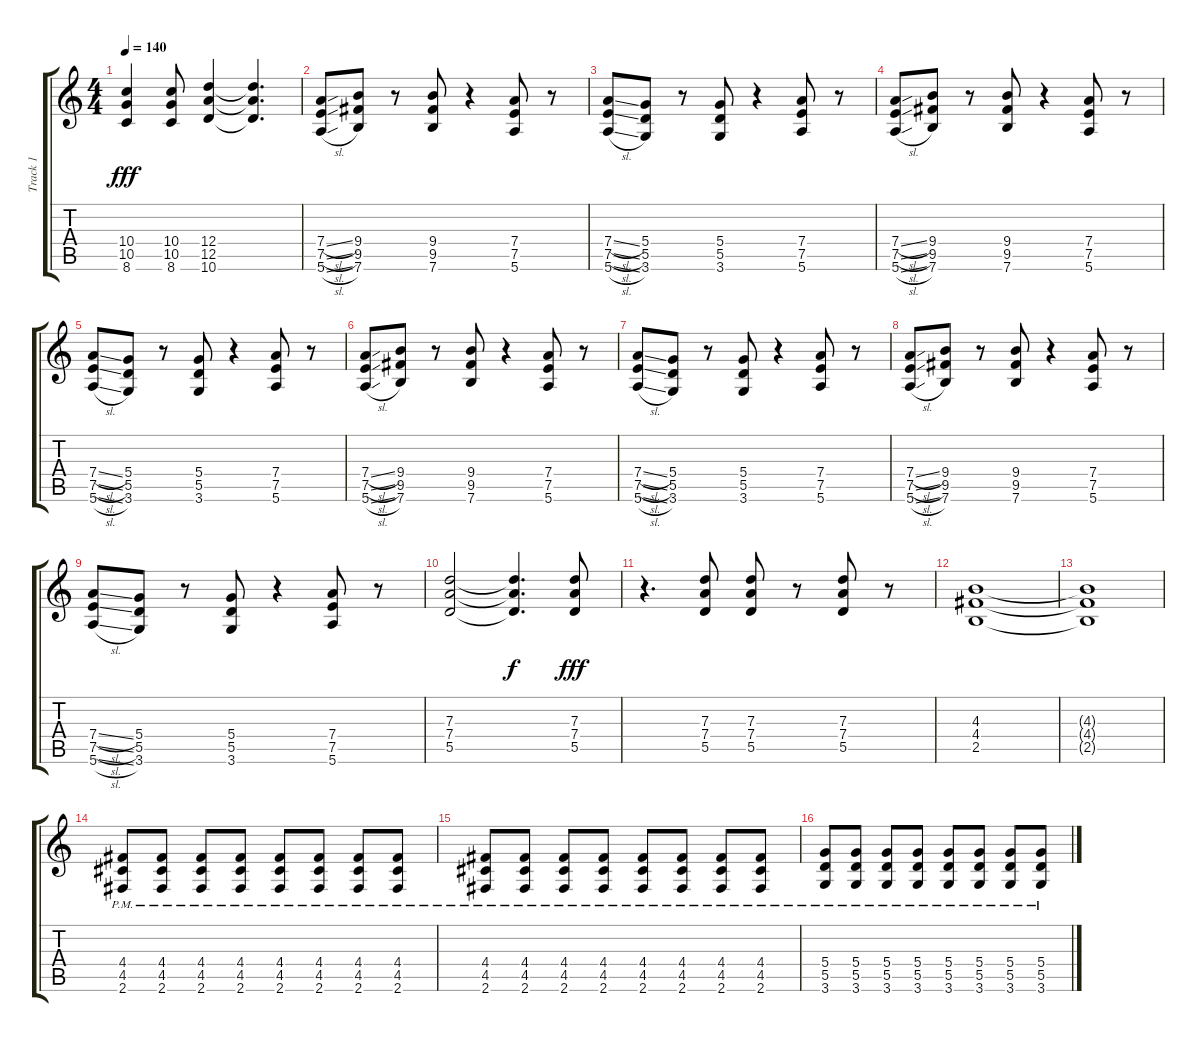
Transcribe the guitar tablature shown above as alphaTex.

\track ("Track 1" "Track 1") {instrument overdrivenguitar}
\staff {score tabs}
\tuning (E4 B3 G3 D3 A2 E2) {hide}
\ts (4 4)
\tempo 140
\clef g2
\ks c
(10.4{t} 10.5{t} 8.6{t}).4{dy fff} (10.4 10.5 8.6).8 (12.4 12.5 10.6).4 (12.4{t} 12.5{t} 10.6{t}).4{d} |
(7.4{sl} 7.5{sl} 5.6{sl}).8 (9.4 9.5 7.6).8 r.8 (9.4 9.5 7.6).8 r.4 (7.4 7.5 5.6).8 r.8 |
(7.4{sl} 7.5{sl} 5.6{sl}).8 (5.4 5.5 3.6).8 r.8 (5.4 5.5 3.6).8 r.4 (7.4 7.5 5.6).8 r.8 |
(7.4{sl} 7.5{sl} 5.6{sl}).8 (9.4 9.5 7.6).8 r.8 (9.4 9.5 7.6).8 r.4 (7.4 7.5 5.6).8 r.8 |
(7.4{sl} 7.5{sl} 5.6{sl}).8 (5.4 5.5 3.6).8 r.8 (5.4 5.5 3.6).8 r.4 (7.4 7.5 5.6).8 r.8 |
(7.4{sl} 7.5{sl} 5.6{sl}).8 (9.4 9.5 7.6).8 r.8 (9.4 9.5 7.6).8 r.4 (7.4 7.5 5.6).8 r.8 |
(7.4{sl} 7.5{sl} 5.6{sl}).8 (5.4 5.5 3.6).8 r.8 (5.4 5.5 3.6).8 r.4 (7.4 7.5 5.6).8 r.8 |
(7.4{sl} 7.5{sl} 5.6{sl}).8 (9.4 9.5 7.6).8 r.8 (9.4 9.5 7.6).8 r.4 (7.4 7.5 5.6).8 r.8 |
(7.4{sl} 7.5{sl} 5.6{sl}).8 (5.4 5.5 3.6).8 r.8 (5.4 5.5 3.6).8 r.4 (7.4 7.5 5.6).8 r.8 |
(7.3 7.4 5.5).2 (7.3{t} 7.4{t} 5.5{t}).4{d dy f} (7.3 7.4 5.5).8{dy fff} |
r.4{d} (7.3 7.4 5.5).8 (7.3 7.4 5.5).8 r.8 (7.3 7.4 5.5).8 r.8 |
(4.3 4.4 2.5).1 |
(4.3{t} 4.4{t} 2.5{t}).1 |
(4.4{pm} 4.5{pm} 2.6{pm}).8 (4.4{pm} 4.5{pm} 2.6{pm}).8 (4.4{pm} 4.5{pm} 2.6{pm}).8 (4.4{pm} 4.5{pm} 2.6{pm}).8 (4.4{pm} 4.5{pm} 2.6{pm}).8 (4.4{pm} 4.5{pm} 2.6{pm}).8 (4.4{pm} 4.5{pm} 2.6{pm}).8 (4.4{pm} 4.5{pm} 2.6{pm}).8 |
(4.4{pm} 4.5{pm} 2.6{pm}).8 (4.4{pm} 4.5{pm} 2.6{pm}).8 (4.4{pm} 4.5{pm} 2.6{pm}).8 (4.4{pm} 4.5{pm} 2.6{pm}).8 (4.4{pm} 4.5{pm} 2.6{pm}).8 (4.4{pm} 4.5{pm} 2.6{pm}).8 (4.4{pm} 4.5{pm} 2.6{pm}).8 (4.4{pm} 4.5{pm} 2.6{pm}).8 |
(5.4{pm} 5.5{pm} 3.6{pm}).8 (5.4{pm} 5.5{pm} 3.6{pm}).8 (5.4{pm} 5.5{pm} 3.6{pm}).8 (5.4{pm} 5.5{pm} 3.6{pm}).8 (5.4{pm} 5.5{pm} 3.6{pm}).8 (5.4{pm} 5.5{pm} 3.6{pm}).8 (5.4{pm} 5.5{pm} 3.6{pm}).8 (5.4{pm} 5.5{pm} 3.6{pm}).8
